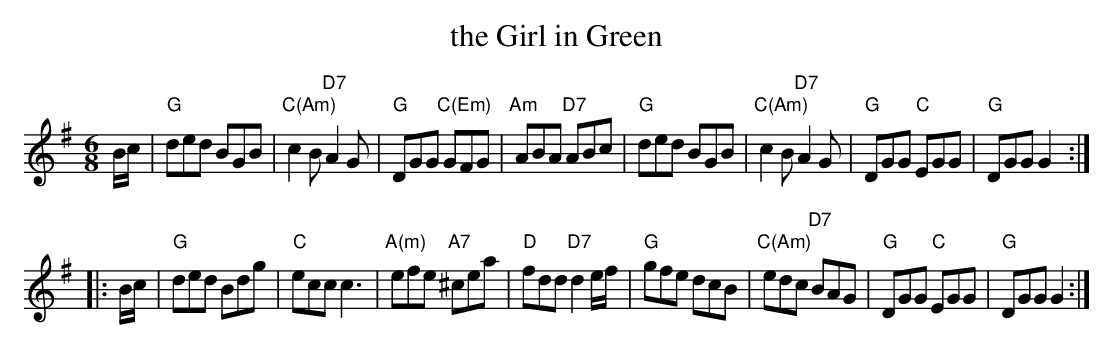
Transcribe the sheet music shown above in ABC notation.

X:1
T: the Girl in Green
M: 6/8
L: 1/8
K: G
B/c/ \
| "G"ded BGB | "C(Am)"c2B "D7"A2G | "G"DGG "C(Em)"GFG | "Am"ABA "D7"ABc \
| "G"ded BGB | "C(Am)"c2B "D7"A2G | "G"DGG "C"EGG | "G"DGG G2 :|
|: B/c/ \
| "G"ded Bdg | "C"ecc c3 | "A(m)"efe "A7"^cea | "D"fdd "D7"d2e/f/ \
| "G"gfe dcB | "C(Am)"edc "D7"BAG | "G"DGG "C"EGG | "G"DGG G2 :|
